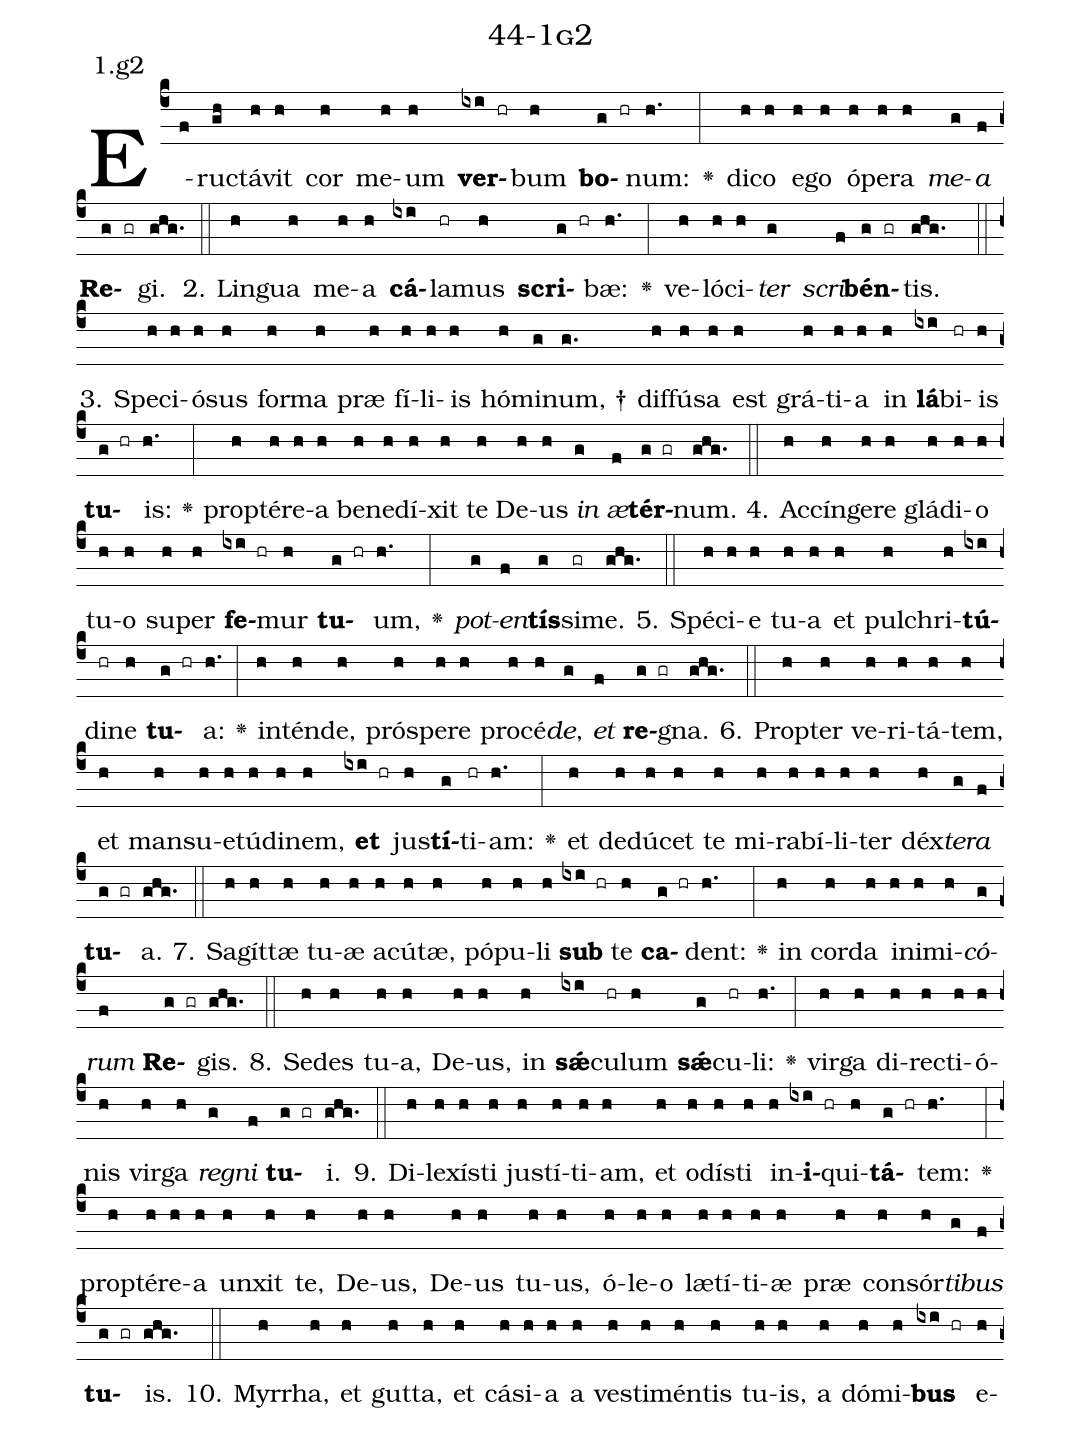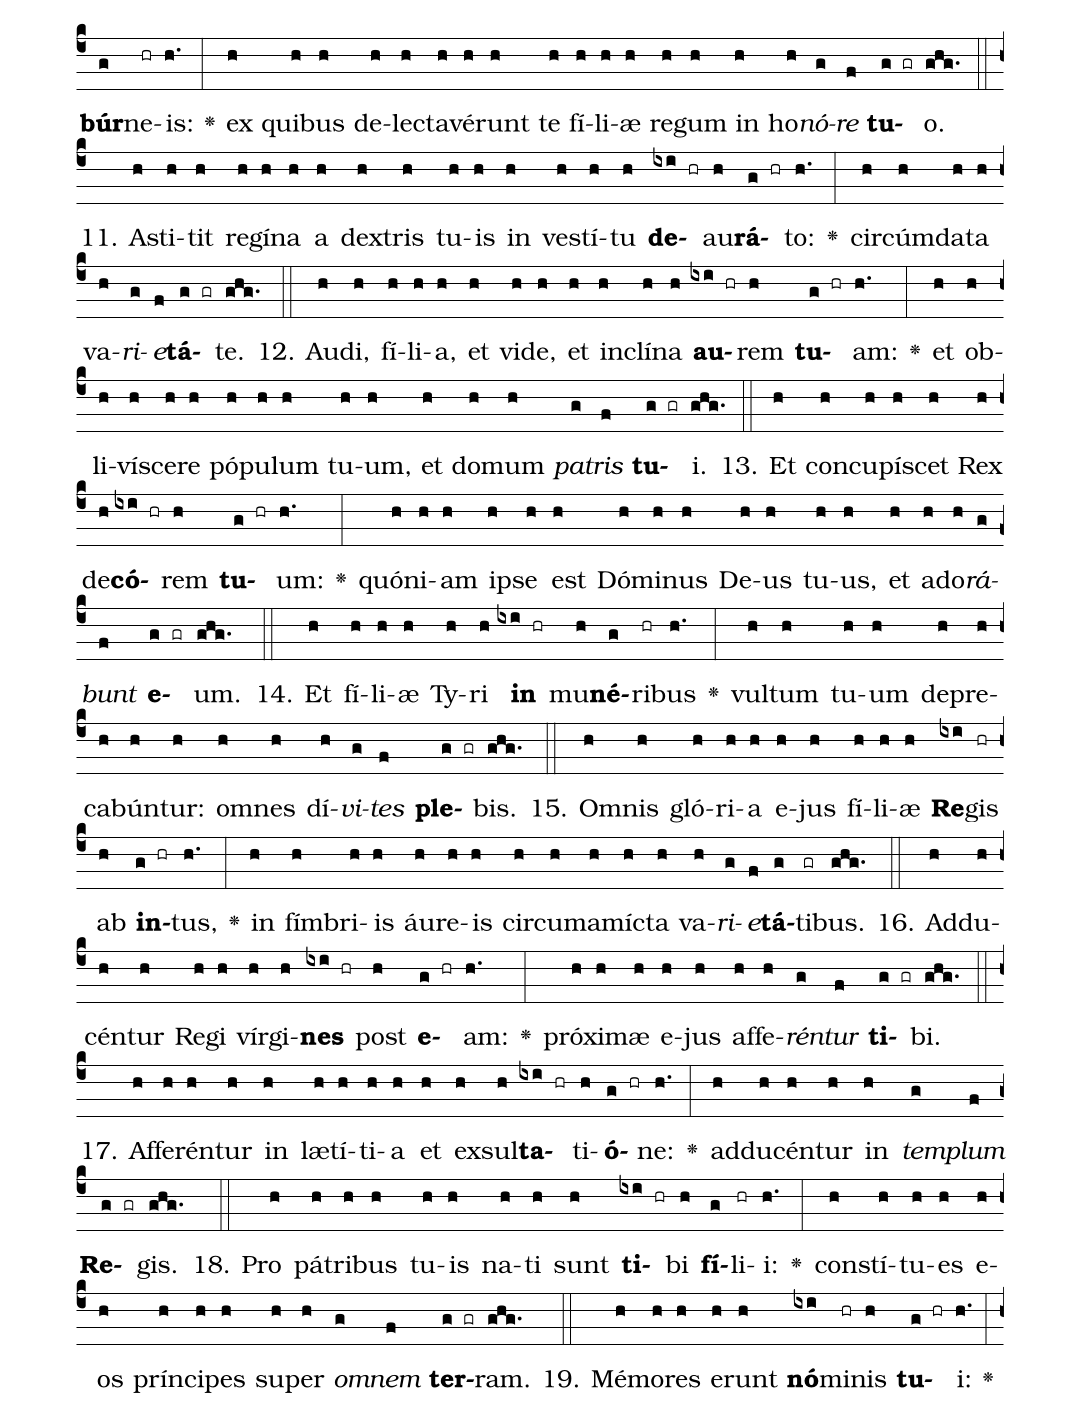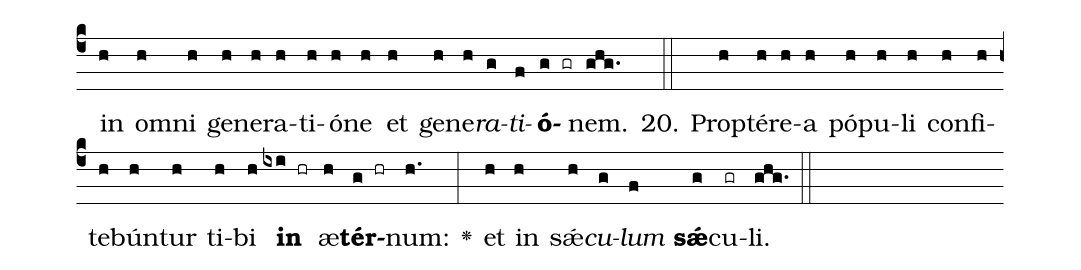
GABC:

name: 44-1g2;
annotation: 1.g2;
%%
(c4)E(f)ruc(gh)tá(h)vit(h) cor(h) me(h)um(h) <b>ver</b>(ixi hr)bum(h) <b>bo</b>(g hr)num:(h.) <v>\greheightstar</v>(:) di(h)co(h) e(h)go(h) ó(h)pe(h)ra(h) <i>me</i>(g)<i>a</i>(f) <b>Re</b>(g gr)gi.(ghg.) (::)
2. Lin(h)gua(h) me(h)a(h) <b>cá</b>(ixi)la(hr)mus(h) <b>scri</b>(g hr)bæ:(h.) <v>\greheightstar</v>(:) ve(h)ló(h)ci(h)<i>ter</i>(g) <i>scri</i>(f)<b>bén</b>(g gr)tis.(ghg.) (::)
3. Spe(h)ci(h)ó(h)sus(h) for(h)ma(h) præ(h) fí(h)li(h)is(h) hó(h)mi(g)num, †(g.) dif(h)fú(h)sa(h) est(h) grá(h)ti(h)a(h) in(h) <b>lá</b>(ixi)bi(hr)is(h) <b>tu</b>(g hr)is:(h.) <v>\greheightstar</v>(:) prop(h)tér(h)e(h)a(h) be(h)ne(h)dí(h)xit(h) te(h) De(h)us(h) <i>in</i>(g) <i>æ</i>(f)<b>tér</b>(g gr)num.(ghg.) (::)
4. Ac(h)cín(h)ge(h)re(h) glá(h)di(h)o(h) tu(h)o(h) su(h)per(h) <b>fe</b>(ixi hr)mur(h) <b>tu</b>(g hr)um,(h.) <v>\greheightstar</v>(:) <i>pot</i>(g)<i>en</i>(f)<b>tís</b>(g)si(gr)me.(ghg.) (::)
5. Spé(h)ci(h)e(h) tu(h)a(h) et(h) pul(h)chri(h)<b>tú</b>(ixi)di(hr)ne(h) <b>tu</b>(g hr)a:(h.) <v>\greheightstar</v>(:) in(h)tén(h)de,(h) pró(h)spe(h)re(h) pro(h)cé(h)<i>de</i>,(g) <i>et</i>(f) <b>re</b>(g gr)gna.(ghg.) (::)
6. Prop(h)ter(h) ve(h)ri(h)tá(h)tem,(h) et(h) man(h)su(h)e(h)tú(h)di(h)nem,(h) <b>et</b>(ixi hr) jus(h)<b>tí</b>(g)ti(hr)am:(h.) <v>\greheightstar</v>(:) et(h) de(h)dú(h)cet(h) te(h) mi(h)ra(h)bí(h)li(h)ter(h) déx(h)<i>te</i>(g)<i>ra</i>(f) <b>tu</b>(g gr)a.(ghg.) (::)
7. Sa(h)gít(h)tæ(h) tu(h)æ(h) a(h)cú(h)tæ,(h) pó(h)pu(h)li(h) <b>sub</b>(ixi hr) te(h) <b>ca</b>(g hr)dent:(h.) <v>\greheightstar</v>(:) in(h) cor(h)da(h) in(h)i(h)mi(h)<i>có</i>(g)<i>rum</i>(f) <b>Re</b>(g gr)gis.(ghg.) (::)
8. Se(h)des(h) tu(h)a,(h) De(h)us,(h) in(h) <b>sǽ</b>(ixi)cu(hr)lum(h) <b>sǽ</b>(g)cu(hr)li:(h.) <v>\greheightstar</v>(:) vir(h)ga(h) di(h)rec(h)ti(h)ó(h)nis(h) vir(h)ga(h) <i>re</i>(g)<i>gni</i>(f) <b>tu</b>(g gr)i.(ghg.) (::)
9. Di(h)le(h)xís(h)ti(h) jus(h)tí(h)ti(h)am,(h) et(h) o(h)dís(h)ti(h) in(h)<b>i</b>(ixi hr)qui(h)<b>tá</b>(g hr)tem:(h.) <v>\greheightstar</v>(:) prop(h)tér(h)e(h)a(h) un(h)xit(h) te,(h) De(h)us,(h) De(h)us(h) tu(h)us,(h) ó(h)le(h)o(h) læ(h)tí(h)ti(h)æ(h) præ(h) con(h)sór(h)<i>ti</i>(g)<i>bus</i>(f) <b>tu</b>(g gr)is.(ghg.) (::)
10. Myr(h)rha,(h) et(h) gut(h)ta,(h) et(h) cá(h)si(h)a(h) a(h) ves(h)ti(h)mén(h)tis(h) tu(h)is,(h) a(h) dó(h)mi(h)<b>bus</b>(ixi hr) e(h)<b>búr</b>(g)ne(hr)is:(h.) <v>\greheightstar</v>(:) ex(h) qui(h)bus(h) de(h)lec(h)ta(h)vé(h)runt(h) te(h) fí(h)li(h)æ(h) re(h)gum(h) in(h) ho(h)<i>nó</i>(g)<i>re</i>(f) <b>tu</b>(g gr)o.(ghg.) (::)
11. A(h)sti(h)tit(h) re(h)gí(h)na(h) a(h) dex(h)tris(h) tu(h)is(h) in(h) ves(h)tí(h)tu(h) <b>de</b>(ixi hr)au(h)<b>rá</b>(g hr)to:(h.) <v>\greheightstar</v>(:) cir(h)cúm(h)da(h)ta(h) va(h)<i>ri</i>(g)<i>e</i>(f)<b>tá</b>(g gr)te.(ghg.) (::)
12. Au(h)di,(h) fí(h)li(h)a,(h) et(h) vi(h)de,(h) et(h) in(h)clí(h)na(h) <b>au</b>(ixi hr)rem(h) <b>tu</b>(g hr)am:(h.) <v>\greheightstar</v>(:) et(h) ob(h)li(h)ví(h)sce(h)re(h) pó(h)pu(h)lum(h) tu(h)um,(h) et(h) do(h)mum(h) <i>pa</i>(g)<i>tris</i>(f) <b>tu</b>(g gr)i.(ghg.) (::)
13. Et(h) con(h)cu(h)pí(h)scet(h) Rex(h) de(h)<b>có</b>(ixi hr)rem(h) <b>tu</b>(g hr)um:(h.) <v>\greheightstar</v>(:) quón(h)i(h)am(h) ip(h)se(h) est(h) Dó(h)mi(h)nus(h) De(h)us(h) tu(h)us,(h) et(h) ad(h)o(h)<i>rá</i>(g)<i>bunt</i>(f) <b>e</b>(g gr)um.(ghg.) (::)
14. Et(h) fí(h)li(h)æ(h) Ty(h)ri(h) <b>in</b>(ixi hr) mu(h)<b>né</b>(g)ri(hr)bus(h.) <v>\greheightstar</v>(:) vul(h)tum(h) tu(h)um(h) de(h)pre(h)ca(h)bún(h)tur:(h) om(h)nes(h) dí(h)<i>vi</i>(g)<i>tes</i>(f) <b>ple</b>(g gr)bis.(ghg.) (::)
15. Om(h)nis(h) gló(h)ri(h)a(h) e(h)jus(h) fí(h)li(h)æ(h) <b>Re</b>(ixi)gis(hr) ab(h) <b>in</b>(g hr)tus,(h.) <v>\greheightstar</v>(:) in(h) fím(h)bri(h)is(h) áu(h)re(h)is(h) cir(h)cum(h)a(h)míc(h)ta(h) va(h)<i>ri</i>(g)<i>e</i>(f)<b>tá</b>(g)ti(gr)bus.(ghg.) (::)
16. Ad(h)du(h)cén(h)tur(h) Re(h)gi(h) vír(h)gi(h)<b>nes</b>(ixi hr) post(h) <b>e</b>(g hr)am:(h.) <v>\greheightstar</v>(:) pró(h)xi(h)mæ(h) e(h)jus(h) af(h)fe(h)<i>rén</i>(g)<i>tur</i>(f) <b>ti</b>(g gr)bi.(ghg.) (::)
17. Af(h)fe(h)rén(h)tur(h) in(h) læ(h)tí(h)ti(h)a(h) et(h) ex(h)sul(h)<b>ta</b>(ixi hr)ti(h)<b>ó</b>(g hr)ne:(h.) <v>\greheightstar</v>(:) ad(h)du(h)cén(h)tur(h) in(h) <i>tem</i>(g)<i>plum</i>(f) <b>Re</b>(g gr)gis.(ghg.) (::)
18. Pro(h) pá(h)tri(h)bus(h) tu(h)is(h) na(h)ti(h) sunt(h) <b>ti</b>(ixi hr)bi(h) <b>fí</b>(g)li(hr)i:(h.) <v>\greheightstar</v>(:) con(h)stí(h)tu(h)es(h) e(h)os(h) prín(h)ci(h)pes(h) su(h)per(h) <i>om</i>(g)<i>nem</i>(f) <b>ter</b>(g gr)ram.(ghg.) (::)
19. Mé(h)mo(h)res(h) e(h)runt(h) <b>nó</b>(ixi)mi(hr)nis(h) <b>tu</b>(g hr)i:(h.) <v>\greheightstar</v>(:) in(h) om(h)ni(h) ge(h)ne(h)ra(h)ti(h)ó(h)ne(h) et(h) ge(h)ne(h)<i>ra</i>(g)<i>ti</i>(f)<b>ó</b>(g gr)nem.(ghg.) (::)
20. Prop(h)tér(h)e(h)a(h) pó(h)pu(h)li(h) con(h)fi(h)te(h)bún(h)tur(h) ti(h)bi(h) <b>in</b>(ixi hr) æ(h)<b>tér</b>(g hr)num:(h.) <v>\greheightstar</v>(:) et(h) in(h) sǽ(h)<i>cu</i>(g)<i>lum</i>(f) <b>sǽ</b>(g)cu(gr)li.(ghg.) (::)
